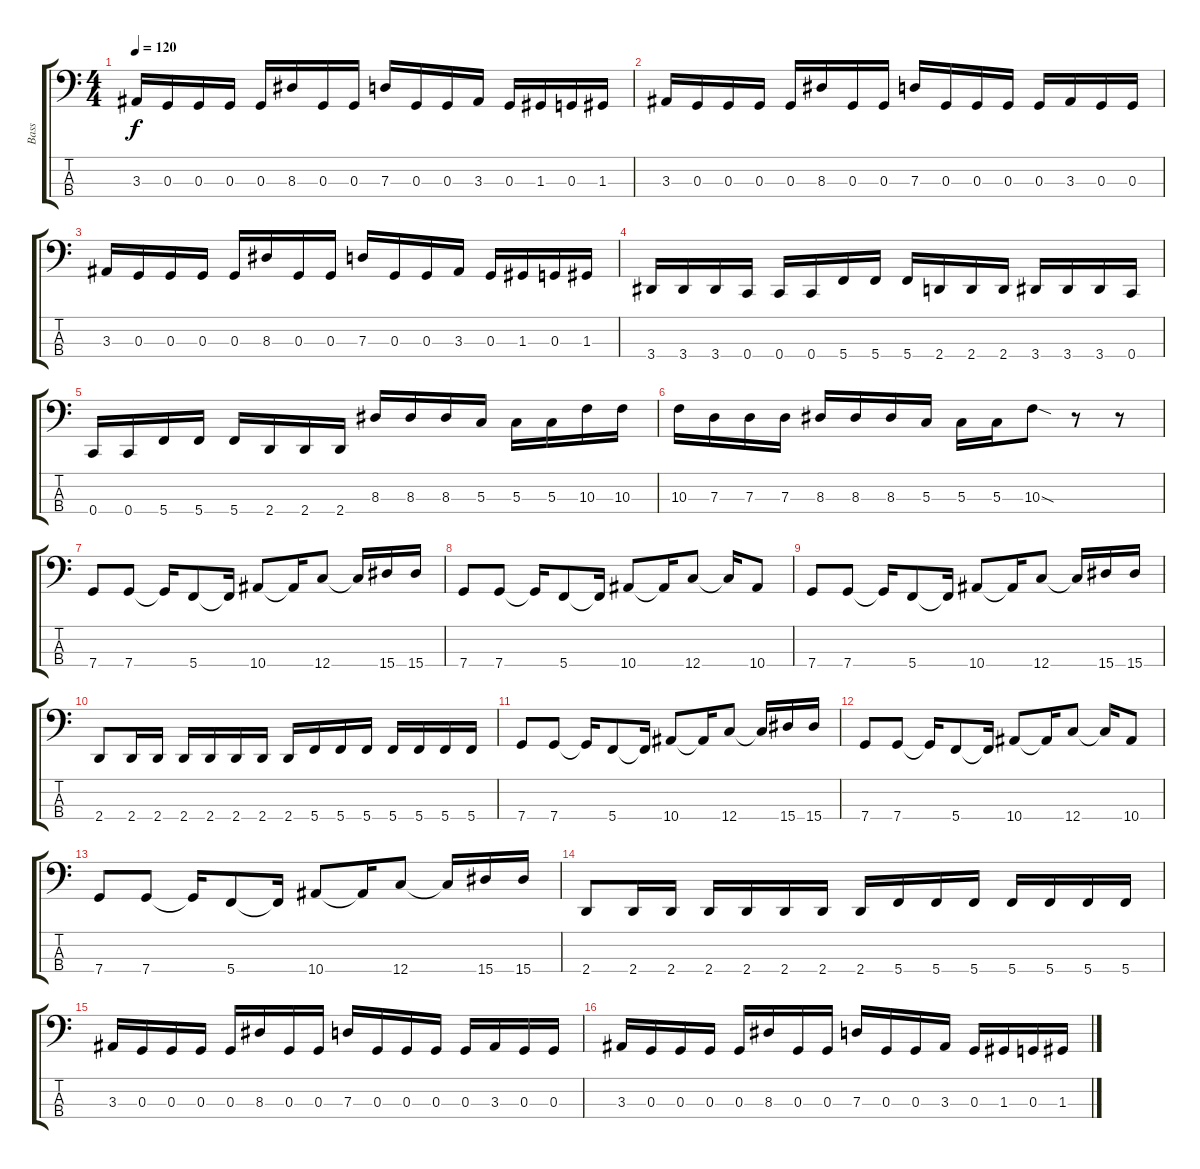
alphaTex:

\track ("Bass" "Bass") {instrument electricbassfinger}
\staff {score tabs}
\tuning (F2 C2 G1 C1) {hide}
\ts (4 4)
\tempo 120
\clef f4
\ks c
3.3.16{dy f} 0.3.16 0.3.16 0.3.16 0.3.16 8.3.16 0.3.16 0.3.16 7.3.16 0.3.16 0.3.16 3.3.16 0.3.16 1.3.16 0.3.16 1.3.16 |
3.3.16 0.3.16 0.3.16 0.3.16 0.3.16 8.3.16 0.3.16 0.3.16 7.3.16 0.3.16 0.3.16 0.3.16 0.3.16 3.3.16 0.3.16 0.3.16 |
3.3.16 0.3.16 0.3.16 0.3.16 0.3.16 8.3.16 0.3.16 0.3.16 7.3.16 0.3.16 0.3.16 3.3.16 0.3.16 1.3.16 0.3.16 1.3.16 |
3.4.16 3.4.16 3.4.16 0.4.16 0.4.16 0.4.16 5.4.16 5.4.16 5.4.16 2.4.16 2.4.16 2.4.16 3.4.16 3.4.16 3.4.16 0.4.16 |
0.4.16 0.4.16 5.4.16 5.4.16 5.4.16 2.4.16 2.4.16 2.4.16 8.3.16 8.3.16 8.3.16 5.3.16 5.3.16 5.3.16 10.3.16 10.3.16 |
10.3.16 7.3.16 7.3.16 7.3.16 8.3.16 8.3.16 8.3.16 5.3.16 5.3.16 5.3.16 10.3{sod}.8 r.8 r.8 |
7.4.8 7.4.8 7.4{t}.16 5.4.8 5.4{t}.16 10.4.8 10.4{t}.16 12.4.8 12.4{t}.16 15.4.16 15.4.16 |
7.4.8 7.4.8 7.4{t}.16 5.4.8 5.4{t}.16 10.4.8 10.4{t}.16 12.4.8 12.4{t}.16 10.4.8 |
7.4.8 7.4.8 7.4{t}.16 5.4.8 5.4{t}.16 10.4.8 10.4{t}.16 12.4.8 12.4{t}.16 15.4.16 15.4.16 |
2.4.8 2.4.16 2.4.16 2.4.16 2.4.16 2.4.16 2.4.16 2.4.16 5.4.16 5.4.16 5.4.16 5.4.16 5.4.16 5.4.16 5.4.16 |
7.4.8 7.4.8 7.4{t}.16 5.4.8 5.4{t}.16 10.4.8 10.4{t}.16 12.4.8 12.4{t}.16 15.4.16 15.4.16 |
7.4.8 7.4.8 7.4{t}.16 5.4.8 5.4{t}.16 10.4.8 10.4{t}.16 12.4.8 12.4{t}.16 10.4.8 |
7.4.8 7.4.8 7.4{t}.16 5.4.8 5.4{t}.16 10.4.8 10.4{t}.16 12.4.8 12.4{t}.16 15.4.16 15.4.16 |
2.4.8 2.4.16 2.4.16 2.4.16 2.4.16 2.4.16 2.4.16 2.4.16 5.4.16 5.4.16 5.4.16 5.4.16 5.4.16 5.4.16 5.4.16 |
3.3.16 0.3.16 0.3.16 0.3.16 0.3.16 8.3.16 0.3.16 0.3.16 7.3.16 0.3.16 0.3.16 0.3.16 0.3.16 3.3.16 0.3.16 0.3.16 |
3.3.16 0.3.16 0.3.16 0.3.16 0.3.16 8.3.16 0.3.16 0.3.16 7.3.16 0.3.16 0.3.16 3.3.16 0.3.16 1.3.16 0.3.16 1.3.16
